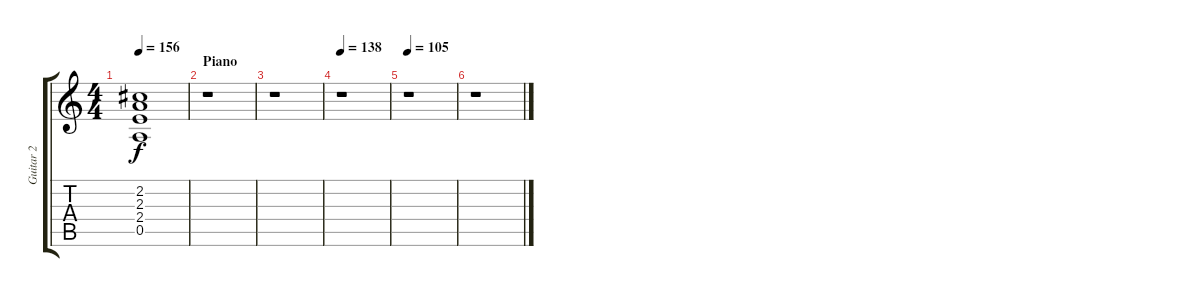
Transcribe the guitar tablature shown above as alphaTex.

\track ("Guitar 2" "Guitar 2") {instrument acousticguitarnylon}
\staff {score tabs}
\tuning (E4 B3 G3 D3 A2 E2) {hide}
\ts (4 4)
\tempo 156
\clef g2
\ks c
(2.2{t} 2.3{t} 2.4{t} 0.5{t}).1{dy f} |
\section ("" "Piano")
r.1 |
r.1 |
\tempo 138
r.1 |
\tempo 86
\tempo 105
r.1 |
r.1
